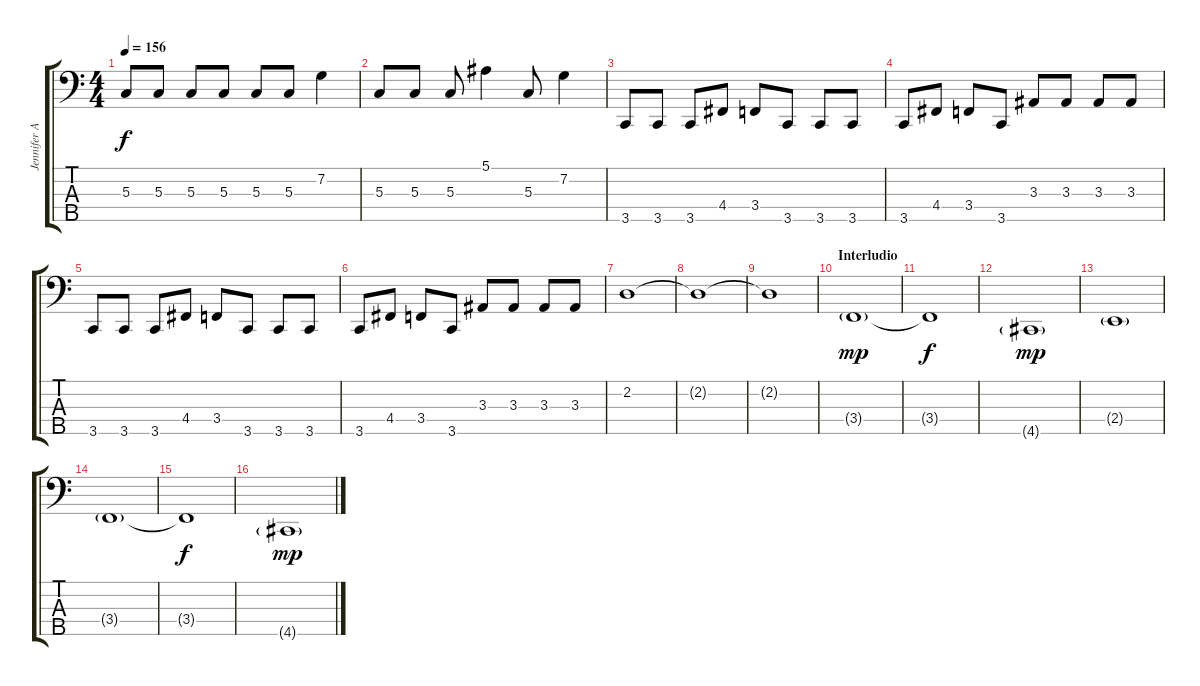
\track ("Jennifer Arroyo" "Jennifer A") {instrument electricbassfinger}
\staff {score tabs}
\tuning (F2 C2 G1 D1 A0) {hide}
\ts (4 4)
\tempo 156
\clef f4
\ks c
5.3.8{dy f} 5.3.8 5.3.8 5.3.8 5.3.8 5.3.8 7.2.4 |
5.3.8 5.3.8 5.3.8 5.1.4 5.3.8 7.2.4 |
3.5.8 3.5.8 3.5.8 4.4.8 3.4.8 3.5.8 3.5.8 3.5.8 |
3.5.8 4.4.8 3.4.8 3.5.8 3.3.8 3.3.8 3.3.8 3.3.8 |
3.5.8 3.5.8 3.5.8 4.4.8 3.4.8 3.5.8 3.5.8 3.5.8 |
3.5.8 4.4.8 3.4.8 3.5.8 3.3.8 3.3.8 3.3.8 3.3.8 |
2.2.1 |
2.2{t}.1 |
2.2{t}.1 |
\section ("" "Interludio")
3.4{g}.1{dy mp} |
3.4{t}.1{dy f} |
4.5{g}.1{dy mp} |
2.4{g}.1 |
3.4{g}.1 |
3.4{t}.1{dy f} |
4.5{g}.1{dy mp}
